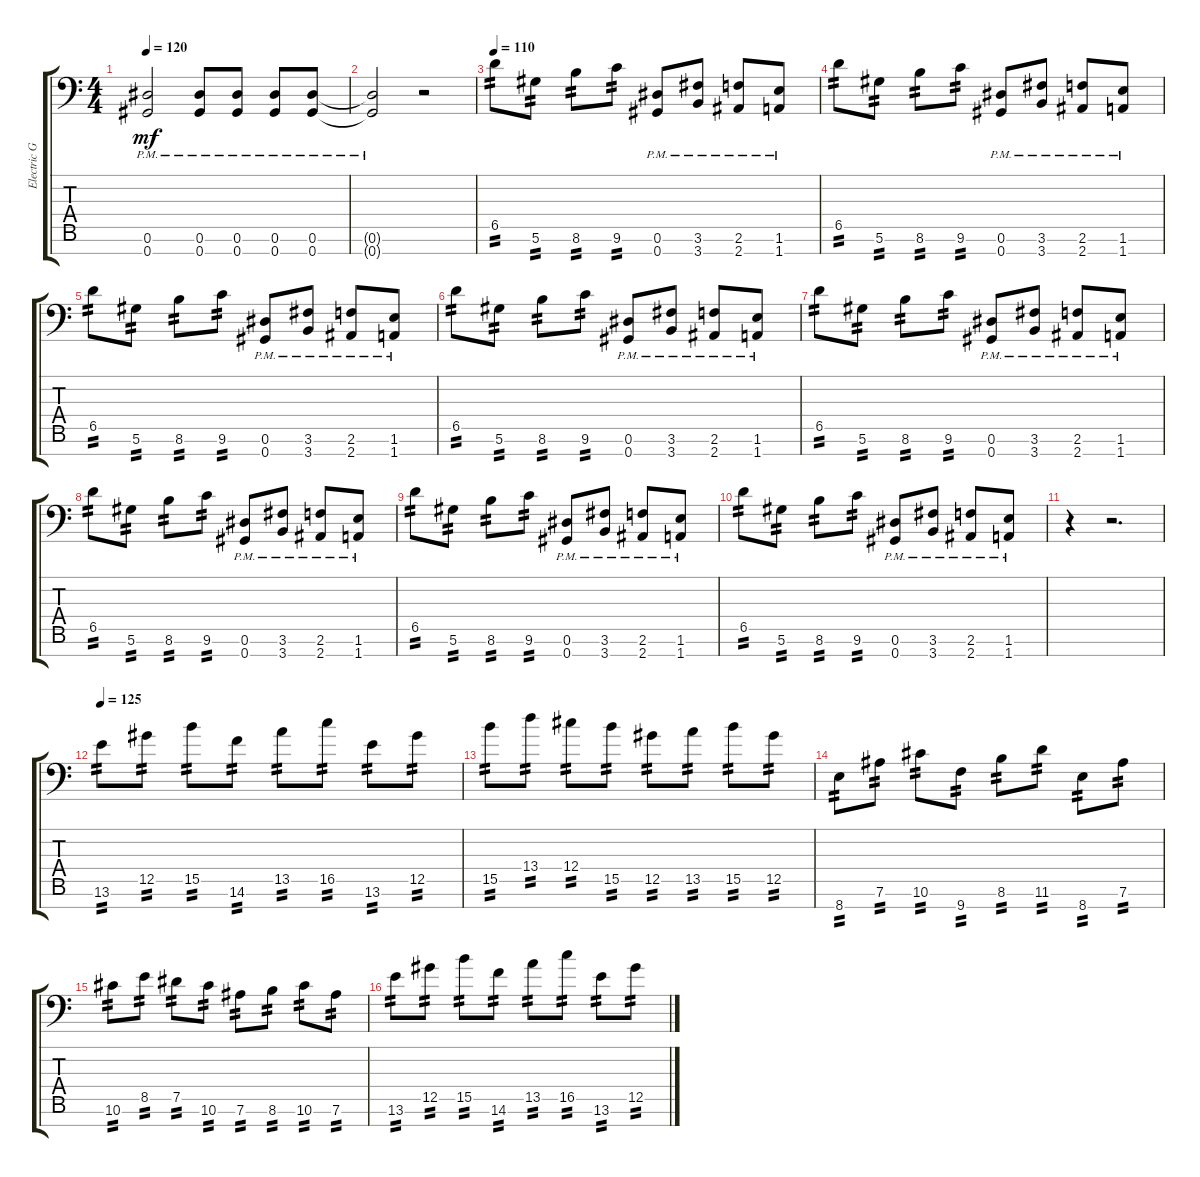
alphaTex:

\track ("Electric Guitar" "Electric G") {instrument distortionguitar}
\staff {score tabs}
\tuning (Eb4 Bb3 Gb3 Db3 Ab2 Eb2 Ab1) {hide}
\ts (4 4)
\tempo 120
\clef f4
\ks c
(0.6{pm} 0.7{pm}).2{dy mf} (0.6{pm} 0.7{pm}).8 (0.6{pm} 0.7{pm}).8 (0.6{pm} 0.7{pm}).8 (0.6{pm} 0.7{pm}).8 |
(0.6{pm t} 0.7{pm t}).2 r.2 |
\tempo 110
6.5.8{tp 2} 5.6.8{tp 2} 8.6.8{tp 2} 9.6.8{tp 2} (0.6{pm} 0.7{pm}).8 (3.6{pm} 3.7{pm}).8 (2.6{pm} 2.7{pm}).8 (1.6{pm} 1.7{pm}).8 |
6.5.8{tp 2} 5.6.8{tp 2} 8.6.8{tp 2} 9.6.8{tp 2} (0.6{pm} 0.7{pm}).8 (3.6{pm} 3.7{pm}).8 (2.6{pm} 2.7{pm}).8 (1.6{pm} 1.7{pm}).8 |
6.5.8{tp 2} 5.6.8{tp 2} 8.6.8{tp 2} 9.6.8{tp 2} (0.6{pm} 0.7{pm}).8 (3.6{pm} 3.7{pm}).8 (2.6{pm} 2.7{pm}).8 (1.6{pm} 1.7{pm}).8 |
6.5.8{tp 2} 5.6.8{tp 2} 8.6.8{tp 2} 9.6.8{tp 2} (0.6{pm} 0.7{pm}).8 (3.6{pm} 3.7{pm}).8 (2.6{pm} 2.7{pm}).8 (1.6{pm} 1.7{pm}).8 |
6.5.8{tp 2} 5.6.8{tp 2} 8.6.8{tp 2} 9.6.8{tp 2} (0.6{pm} 0.7{pm}).8 (3.6{pm} 3.7{pm}).8 (2.6{pm} 2.7{pm}).8 (1.6{pm} 1.7{pm}).8 |
6.5.8{tp 2} 5.6.8{tp 2} 8.6.8{tp 2} 9.6.8{tp 2} (0.6{pm} 0.7{pm}).8 (3.6{pm} 3.7{pm}).8 (2.6{pm} 2.7{pm}).8 (1.6{pm} 1.7{pm}).8 |
6.5.8{tp 2} 5.6.8{tp 2} 8.6.8{tp 2} 9.6.8{tp 2} (0.6{pm} 0.7{pm}).8 (3.6{pm} 3.7{pm}).8 (2.6{pm} 2.7{pm}).8 (1.6{pm} 1.7{pm}).8 |
6.5.8{tp 2} 5.6.8{tp 2} 8.6.8{tp 2} 9.6.8{tp 2} (0.6{pm} 0.7{pm}).8 (3.6{pm} 3.7{pm}).8 (2.6{pm} 2.7{pm}).8 (1.6{pm} 1.7{pm}).8 |
r.4 r.2{d} |
\tempo 125
13.6.8{tp 2} 12.5.8{tp 2} 15.5.8{tp 2} 14.6.8{tp 2} 13.5.8{tp 2} 16.5.8{tp 2} 13.6.8{tp 2} 12.5.8{tp 2} |
15.5.8{tp 2} 13.4.8{tp 2} 12.4.8{tp 2} 15.5.8{tp 2} 12.5.8{tp 2} 13.5.8{tp 2} 15.5.8{tp 2} 12.5.8{tp 2} |
8.7.8{tp 2} 7.6.8{tp 2} 10.6.8{tp 2} 9.7.8{tp 2} 8.6.8{tp 2} 11.6.8{tp 2} 8.7.8{tp 2} 7.6.8{tp 2} |
10.6.8{tp 2} 8.5.8{tp 2} 7.5.8{tp 2} 10.6.8{tp 2} 7.6.8{tp 2} 8.6.8{tp 2} 10.6.8{tp 2} 7.6.8{tp 2} |
13.6.8{tp 2} 12.5.8{tp 2} 15.5.8{tp 2} 14.6.8{tp 2} 13.5.8{tp 2} 16.5.8{tp 2} 13.6.8{tp 2} 12.5.8{tp 2}
